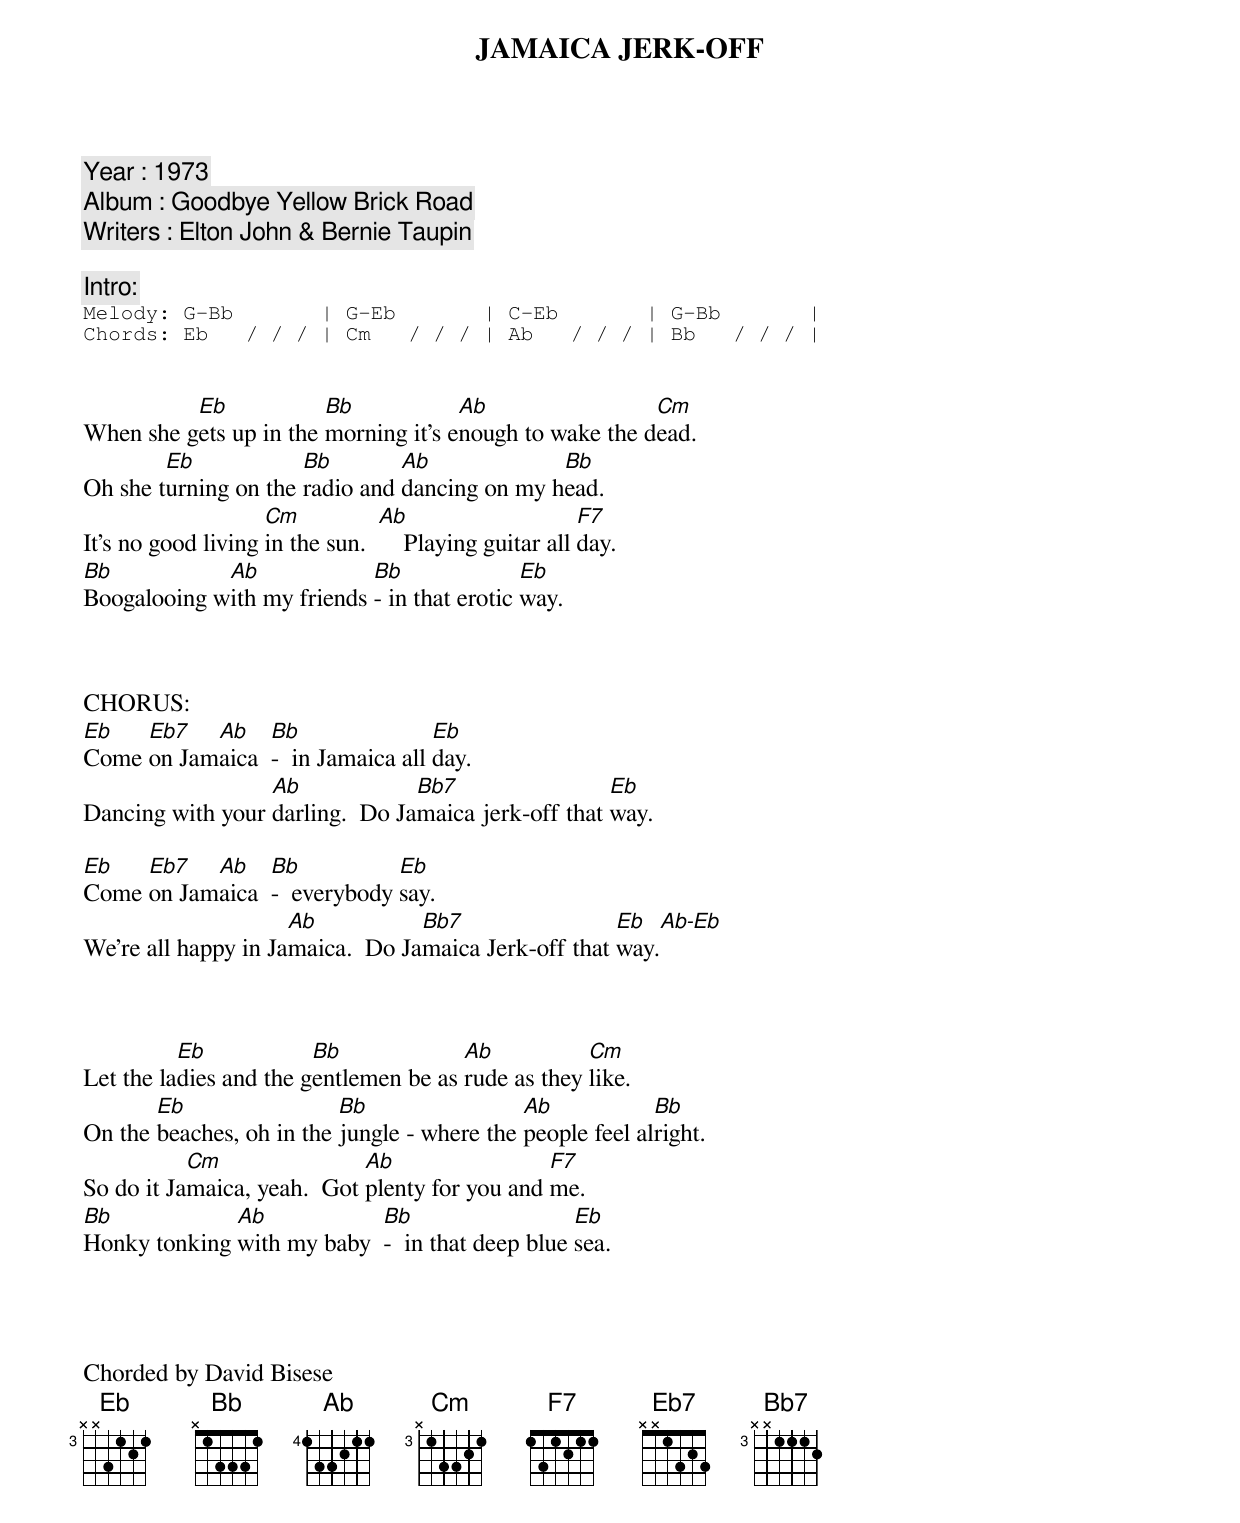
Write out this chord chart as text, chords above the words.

JAMAICA JERK-OFF

   Year : 1973
  Album : Goodbye Yellow Brick Road
Writers : Elton John & Bernie Taupin

Intro:
Melody: G-Bb       | G-Eb       | C-Eb       | G-Bb       |
Chords: Eb   / / / | Cm   / / / | Ab   / / / | Bb   / / / |


          Eb            Bb            Ab                 Cm
When she gets up in the morning it's enough to wake the dead.
        Eb            Bb        Ab             Bb
Oh she turning on the radio and dancing on my head.
                    Cm           Ab                     F7
It's no good living in the sun.      Playing guitar all day.
Bb           Ab             Bb               Eb
Boogalooing with my friends - in that erotic way.



CHORUS:
Eb   Eb7   Ab    Bb                Eb
Come on Jamaica  -  in Jamaica all day.
                  Ab             Bb7                 Eb
Dancing with your darling.  Do Jamaica jerk-off that way.

Eb   Eb7   Ab    Bb           Eb
Come on Jamaica  -  everybody say.
                     Ab           Bb7                 Eb       Ab-Eb
We're all happy in Jamaica.  Do Jamaica Jerk-off that way.



          Eb            Bb             Ab           Cm
Let the ladies and the gentlemen be as rude as they like.
       Eb                 Bb                 Ab            Bb
On the beaches, oh in the jungle - where the people feel alright.
           Cm                Ab                 F7
So do it Jamaica, yeah.  Got plenty for you and me.
Bb            Ab            Bb                   Eb
Honky tonking with my baby  -  in that deep blue sea.


{Repeat Chorus & fade}


Chorded by David Bisese
